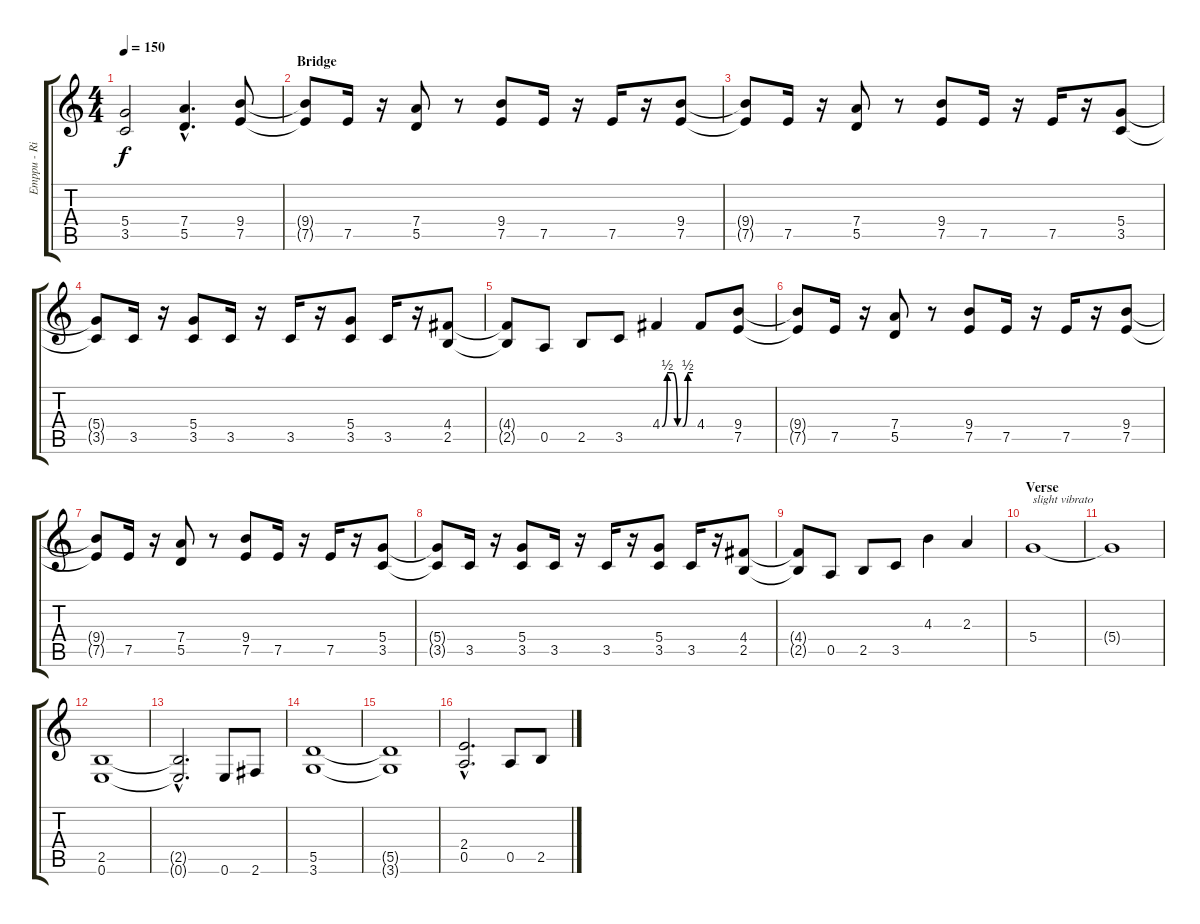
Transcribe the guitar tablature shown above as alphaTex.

\track ("Emppu - Right Channel" "Emppu - Ri") {instrument distortionguitar}
\staff {score tabs}
\tuning (E4 B3 G3 D3 A2 E2) {hide}
\ts (4 4)
\tempo 150
\clef g2
\ks c
(5.4 3.5).2{dy f} (7.4{hac} 5.5{hac}).4{d} (9.4 7.5).8 |
\section ("" "Bridge")
(9.4{t} 7.5{t}).8 7.5.16 r.16 (7.4 5.5).8 r.8 (9.4 7.5).8 7.5.16 r.16 7.5.16 r.16 (9.4 7.5).8 |
(9.4{t} 7.5{t}).8 7.5.16 r.16 (7.4 5.5).8 r.8 (9.4 7.5).8 7.5.16 r.16 7.5.16 r.16 (5.4 3.5).8 |
(5.4{t} 3.5{t}).8 3.5.16 r.16 (5.4 3.5).8 3.5.16 r.16 3.5.16 r.16 (5.4 3.5).8 3.5.16 r.16 (4.4 2.5).8 |
(4.4{t} 2.5{t}).8 0.5.8 2.5.8 3.5.8 4.4{be (custom 0 0 10 2 20 2 30 0 40 0 50 2 60 2)}.4 4.4.8 (9.4 7.5).8 |
(9.4{t} 7.5{t}).8 7.5.16 r.16 (7.4 5.5).8 r.8 (9.4 7.5).8 7.5.16 r.16 7.5.16 r.16 (9.4 7.5).8 |
(9.4{t} 7.5{t}).8 7.5.16 r.16 (7.4 5.5).8 r.8 (9.4 7.5).8 7.5.16 r.16 7.5.16 r.16 (5.4 3.5).8 |
(5.4{t} 3.5{t}).8 3.5.16 r.16 (5.4 3.5).8 3.5.16 r.16 3.5.16 r.16 (5.4 3.5).8 3.5.16 r.16 (4.4 2.5).8 |
(4.4{t} 2.5{t}).8 0.5.8 2.5.8 3.5.8 4.3.4 2.3.4 |
\section ("" "Verse")
5.4.1{txt "slight vibrato"} |
5.4{t}.1 |
(2.5 0.6).1 |
(2.5{hac t} 0.6{hac t}).2{d} 0.6.8 2.6.8 |
(5.5 3.6).1 |
(5.5{t} 3.6{t}).1 |
(2.4{hac} 0.5{hac}).2{d} 0.5.8 2.5.8
